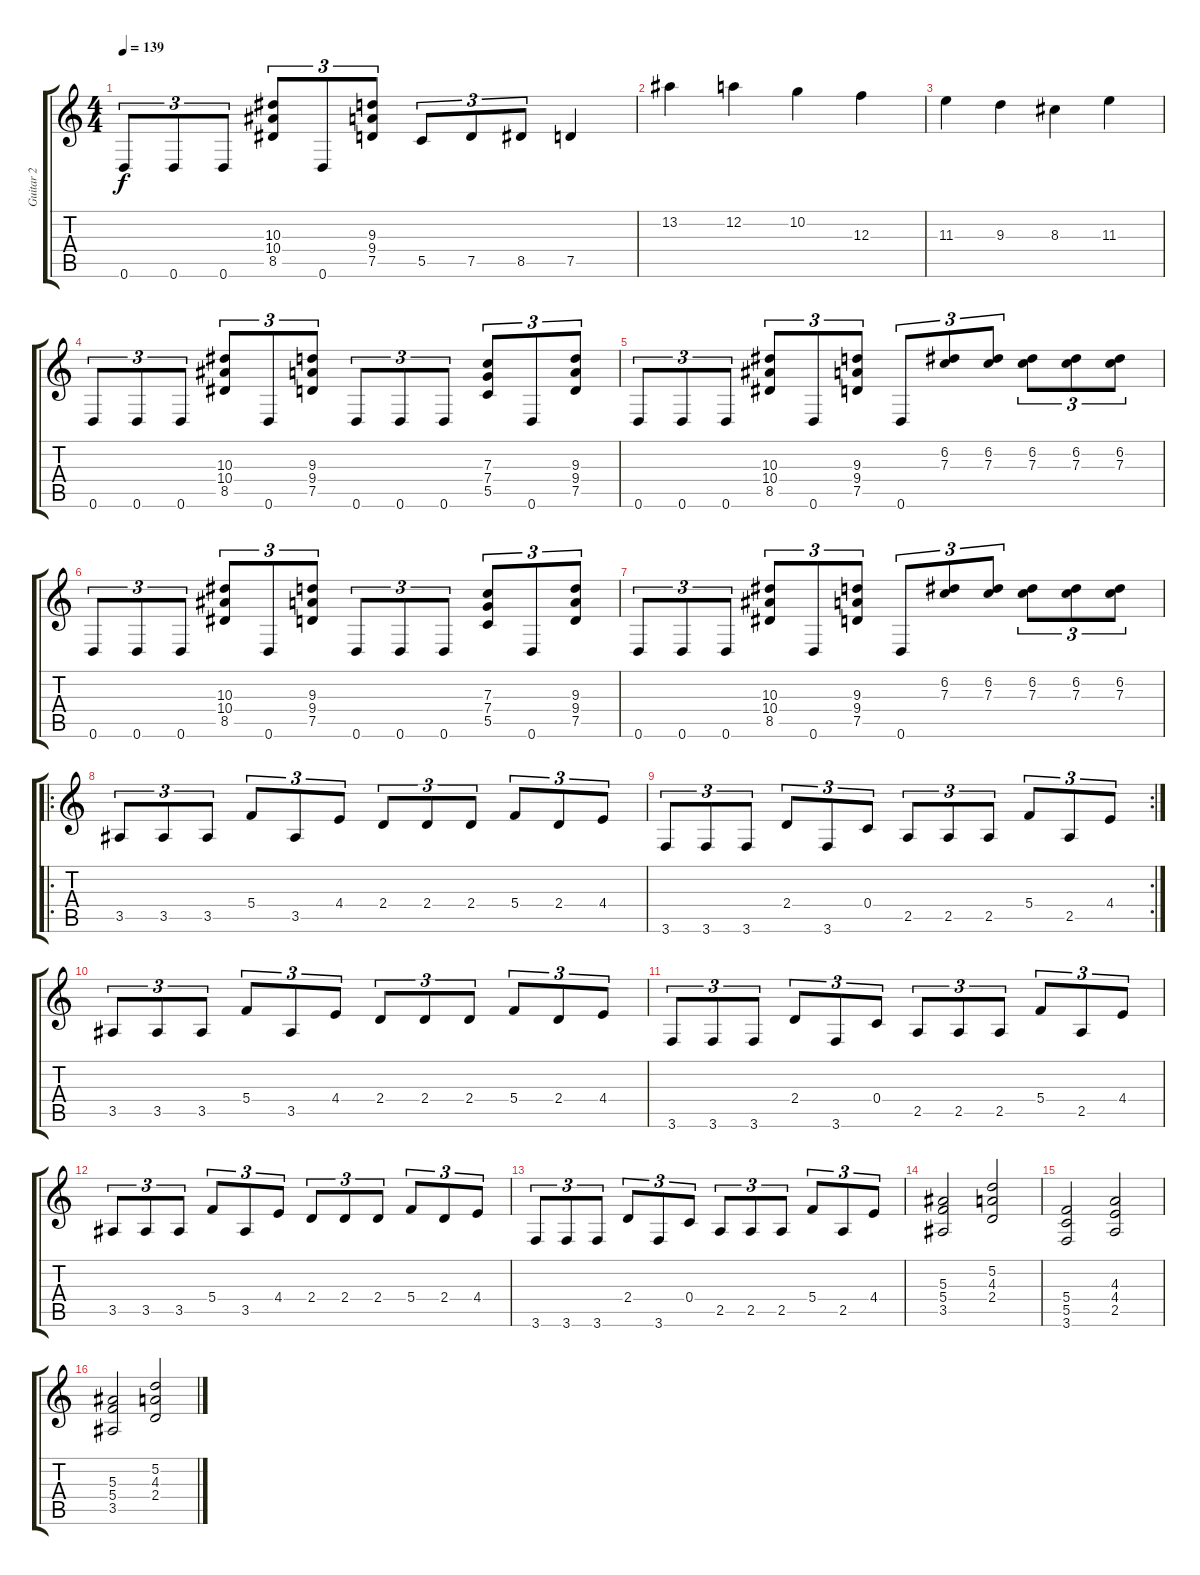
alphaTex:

\track ("Guitar 2" "Guitar 2") {instrument distortionguitar}
\staff {score tabs}
\tuning (D4 A3 F3 C3 G2 D2) {hide}
\ts (4 4)
\tempo 139
\clef g2
\ks c
0.6.8{tu (3 2) dy f} 0.6.8{tu (3 2)} 0.6.8{tu (3 2)} (10.3 10.4 8.5).8{tu (3 2)} 0.6.8{tu (3 2)} (9.3 9.4 7.5).8{tu (3 2)} 5.5.8{tu (3 2)} 7.5.8{tu (3 2)} 8.5.8{tu (3 2)} 7.5.4 |
13.2.4 12.2.4 10.2.4 12.3.4 |
11.3.4 9.3.4 8.3.4 11.3.4 |
0.6.8{tu (3 2)} 0.6.8{tu (3 2)} 0.6.8{tu (3 2)} (10.3 10.4 8.5).8{tu (3 2)} 0.6.8{tu (3 2)} (9.3 9.4 7.5).8{tu (3 2)} 0.6.8{tu (3 2)} 0.6.8{tu (3 2)} 0.6.8{tu (3 2)} (7.3 7.4 5.5).8{tu (3 2)} 0.6.8{tu (3 2)} (9.3 9.4 7.5).8{tu (3 2)} |
0.6.8{tu (3 2)} 0.6.8{tu (3 2)} 0.6.8{tu (3 2)} (10.3 10.4 8.5).8{tu (3 2)} 0.6.8{tu (3 2)} (9.3 9.4 7.5).8{tu (3 2)} 0.6.8{tu (3 2)} (6.2 7.3).8{tu (3 2)} (6.2 7.3).8{tu (3 2)} (6.2 7.3).8{tu (3 2)} (6.2 7.3).8{tu (3 2)} (6.2 7.3).8{tu (3 2)} |
0.6.8{tu (3 2)} 0.6.8{tu (3 2)} 0.6.8{tu (3 2)} (10.3 10.4 8.5).8{tu (3 2)} 0.6.8{tu (3 2)} (9.3 9.4 7.5).8{tu (3 2)} 0.6.8{tu (3 2)} 0.6.8{tu (3 2)} 0.6.8{tu (3 2)} (7.3 7.4 5.5).8{tu (3 2)} 0.6.8{tu (3 2)} (9.3 9.4 7.5).8{tu (3 2)} |
0.6.8{tu (3 2)} 0.6.8{tu (3 2)} 0.6.8{tu (3 2)} (10.3 10.4 8.5).8{tu (3 2)} 0.6.8{tu (3 2)} (9.3 9.4 7.5).8{tu (3 2)} 0.6.8{tu (3 2)} (6.2 7.3).8{tu (3 2)} (6.2 7.3).8{tu (3 2)} (6.2 7.3).8{tu (3 2)} (6.2 7.3).8{tu (3 2)} (6.2 7.3).8{tu (3 2)} |
\ro
3.5.8{tu (3 2)} 3.5.8{tu (3 2)} 3.5.8{tu (3 2)} 5.4.8{tu (3 2)} 3.5.8{tu (3 2)} 4.4.8{tu (3 2)} 2.4.8{tu (3 2)} 2.4.8{tu (3 2)} 2.4.8{tu (3 2)} 5.4.8{tu (3 2)} 2.4.8{tu (3 2)} 4.4.8{tu (3 2)} |
\rc 2
3.6.8{tu (3 2)} 3.6.8{tu (3 2)} 3.6.8{tu (3 2)} 2.4.8{tu (3 2)} 3.6.8{tu (3 2)} 0.4.8{tu (3 2)} 2.5.8{tu (3 2)} 2.5.8{tu (3 2)} 2.5.8{tu (3 2)} 5.4.8{tu (3 2)} 2.5.8{tu (3 2)} 4.4.8{tu (3 2)} |
3.5.8{tu (3 2)} 3.5.8{tu (3 2)} 3.5.8{tu (3 2)} 5.4.8{tu (3 2)} 3.5.8{tu (3 2)} 4.4.8{tu (3 2)} 2.4.8{tu (3 2)} 2.4.8{tu (3 2)} 2.4.8{tu (3 2)} 5.4.8{tu (3 2)} 2.4.8{tu (3 2)} 4.4.8{tu (3 2)} |
3.6.8{tu (3 2)} 3.6.8{tu (3 2)} 3.6.8{tu (3 2)} 2.4.8{tu (3 2)} 3.6.8{tu (3 2)} 0.4.8{tu (3 2)} 2.5.8{tu (3 2)} 2.5.8{tu (3 2)} 2.5.8{tu (3 2)} 5.4.8{tu (3 2)} 2.5.8{tu (3 2)} 4.4.8{tu (3 2)} |
3.5.8{tu (3 2)} 3.5.8{tu (3 2)} 3.5.8{tu (3 2)} 5.4.8{tu (3 2)} 3.5.8{tu (3 2)} 4.4.8{tu (3 2)} 2.4.8{tu (3 2)} 2.4.8{tu (3 2)} 2.4.8{tu (3 2)} 5.4.8{tu (3 2)} 2.4.8{tu (3 2)} 4.4.8{tu (3 2)} |
3.6.8{tu (3 2)} 3.6.8{tu (3 2)} 3.6.8{tu (3 2)} 2.4.8{tu (3 2)} 3.6.8{tu (3 2)} 0.4.8{tu (3 2)} 2.5.8{tu (3 2)} 2.5.8{tu (3 2)} 2.5.8{tu (3 2)} 5.4.8{tu (3 2)} 2.5.8{tu (3 2)} 4.4.8{tu (3 2)} |
(5.3 5.4 3.5).2 (5.2 4.3 2.4).2 |
(5.4 5.5 3.6).2 (4.3 4.4 2.5).2 |
(5.3 5.4 3.5).2 (5.2 4.3 2.4).2
